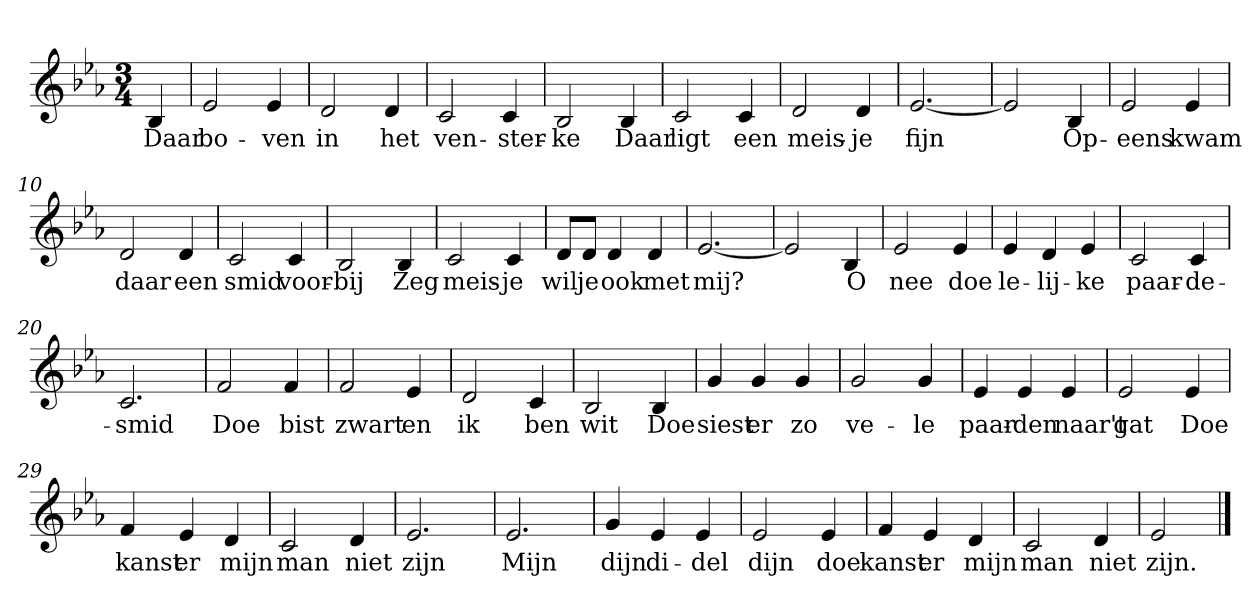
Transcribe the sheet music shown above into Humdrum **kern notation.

**kern	**text
*part1	*part1
*staff1	*staff1
*clefG2	*
*k[b-e-a-]	*
*E-:	*
*M3/4	*
*MM120	*
=	=
4B-	Daar
=1	=1
2e-	bo-
4e-	-ven
=2	=2
2d	in
4d	het
=3	=3
2c	ven-
4c	-ster-
=4	=4
2B-	-ke
4B-	Daar
=5	=5
2c	ligt
4c	een
=6	=6
2d	meis-
4d	-je
=7	=7
[2.e-	fijn
=8	=8
2e-]	.
4B-	Op-
=9	=9
2e-	-eens
4e-	kwam
=10	=10
2d	daar
4d	een
=11	=11
2c	smid
4c	voor-
=12	=12
2B-	-bij
4B-	Zeg
=13	=13
2c	meis-
4c	-je
=14	=14
8d/L	wil
8d/J	je
4d	ook
4d	met
=15	=15
[2.e-	mij?
=16	=16
2e-]	.
4B-	O
=17	=17
2e-	nee
4e-	doe
=18	=18
4e-	le-
4d	-lij-
4e-	-ke
=19	=19
2c	paar-
4c	-de-
=20	=20
2.c	-smid
=21	=21
2f	Doe
4f	bist
=22	=22
2f	zwart
4e-	en
=23	=23
2d	ik
4c	ben
=24	=24
2B-	wit
4B-	Doe
=25	=25
4g	siest
4g	er
4g	zo
=26	=26
2g	ve-
4g	-le
=27	=27
4e-	paar-
4e-	-den
4e-	naar't
=28	=28
2e-	gat
4e-	Doe
=29	=29
4f	kanst
4e-	er
4d	mijn
=30	=30
2c	man
4d	niet
=31	=31
2.e-	zijn
=32	=32
2.e-	Mijn
=33	=33
4g	dijn
4e-	di-
4e-	-del
=34	=34
2e-	dijn
4e-	doe
=35	=35
4f	kanst
4e-	er
4d	mijn
=36	=36
2c	man
4d	niet
=37	=37
2e-	zijn.
==	==
*-	*-
